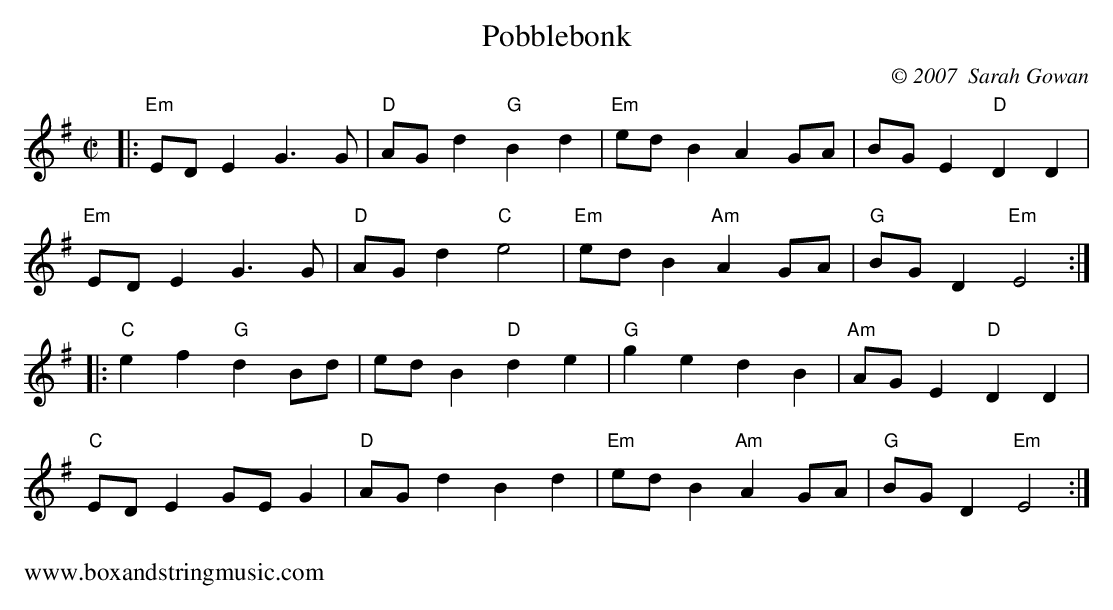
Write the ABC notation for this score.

X:1
T:Pobblebonk
C:© 2007  Sarah Gowan
M:C|
K:Em
|:"Em"ED E2 G2>G2|"D" AG d2"G" B2d2|"Em"ed B2 A2 GA| BG E2 "D"D2D2|
"Em"ED E2 G2>G2| "D"AG d2 "C"e4|"Em"ed B2 "Am"A2 GA|"G"BG D2 "Em"E4:|
|:"C" e2f2 "G"d2Bd|edB2"D"d2e2|"G"g2e2d2B2|"Am"AGE2"D"D2D2|
"C"EDE2 GEG2|"D"AG d2B2 d2|"Em"ed B2"Am"A2 GA|"G"BG D2"Em"E4:|
